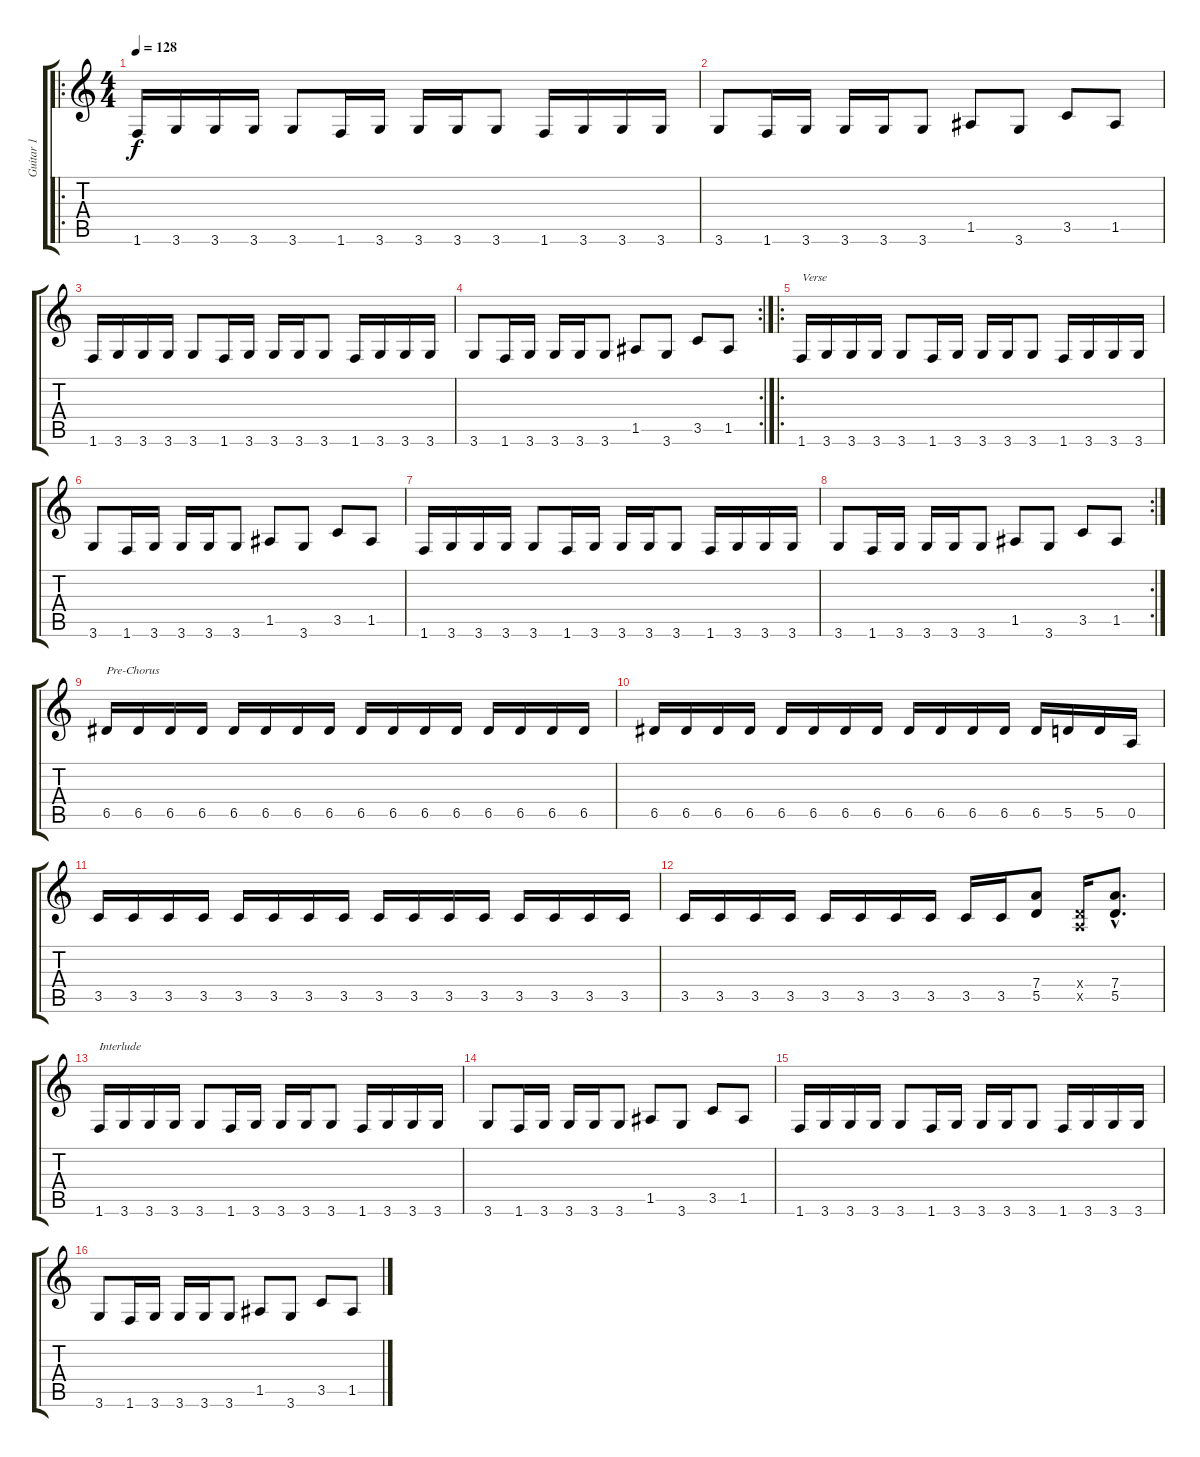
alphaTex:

\track ("Guitar 1" "Guitar 1") {instrument distortionguitar}
\staff {score tabs}
\tuning (E4 B3 G3 D3 A2 E2) {hide}
\ro
\ts (4 4)
\tempo 128
\clef g2
\ks c
1.6.16{dy f instrument distortionguitar} 3.6.16 3.6.16 3.6.16 3.6.8 1.6.16 3.6.16 3.6.16 3.6.16 3.6.8 1.6.16 3.6.16 3.6.16 3.6.16 |
3.6.8 1.6.16 3.6.16 3.6.16 3.6.16 3.6.8 1.5.8 3.6.8 3.5.8 1.5.8 |
1.6.16 3.6.16 3.6.16 3.6.16 3.6.8 1.6.16 3.6.16 3.6.16 3.6.16 3.6.8 1.6.16 3.6.16 3.6.16 3.6.16 |
\rc 2
3.6.8 1.6.16 3.6.16 3.6.16 3.6.16 3.6.8 1.5.8 3.6.8 3.5.8 1.5.8 |
\ro
1.6.16{txt "Verse"} 3.6.16 3.6.16 3.6.16 3.6.8 1.6.16 3.6.16 3.6.16 3.6.16 3.6.8 1.6.16 3.6.16 3.6.16 3.6.16 |
3.6.8 1.6.16 3.6.16 3.6.16 3.6.16 3.6.8 1.5.8 3.6.8 3.5.8 1.5.8 |
1.6.16 3.6.16 3.6.16 3.6.16 3.6.8 1.6.16 3.6.16 3.6.16 3.6.16 3.6.8 1.6.16 3.6.16 3.6.16 3.6.16 |
\rc 2
3.6.8 1.6.16 3.6.16 3.6.16 3.6.16 3.6.8 1.5.8 3.6.8 3.5.8 1.5.8 |
6.5.16{txt "Pre-Chorus"} 6.5.16 6.5.16 6.5.16 6.5.16 6.5.16 6.5.16 6.5.16 6.5.16 6.5.16 6.5.16 6.5.16 6.5.16 6.5.16 6.5.16 6.5.16 |
6.5.16 6.5.16 6.5.16 6.5.16 6.5.16 6.5.16 6.5.16 6.5.16 6.5.16 6.5.16 6.5.16 6.5.16 6.5.16 5.5.16 5.5.16 0.5.16 |
3.5.16 3.5.16 3.5.16 3.5.16 3.5.16 3.5.16 3.5.16 3.5.16 3.5.16 3.5.16 3.5.16 3.5.16 3.5.16 3.5.16 3.5.16 3.5.16 |
3.5.16 3.5.16 3.5.16 3.5.16 3.5.16 3.5.16 3.5.16 3.5.16 3.5.16 3.5.16 (7.4 5.5).8 (0.4{x} 0.5{x}).16 (7.4{hac} 5.5{hac}).8{d} |
1.6.16{txt "Interlude"} 3.6.16 3.6.16 3.6.16 3.6.8 1.6.16 3.6.16 3.6.16 3.6.16 3.6.8 1.6.16 3.6.16 3.6.16 3.6.16 |
3.6.8 1.6.16 3.6.16 3.6.16 3.6.16 3.6.8 1.5.8 3.6.8 3.5.8 1.5.8 |
1.6.16 3.6.16 3.6.16 3.6.16 3.6.8 1.6.16 3.6.16 3.6.16 3.6.16 3.6.8 1.6.16 3.6.16 3.6.16 3.6.16 |
3.6.8 1.6.16 3.6.16 3.6.16 3.6.16 3.6.8 1.5.8 3.6.8 3.5.8 1.5.8
